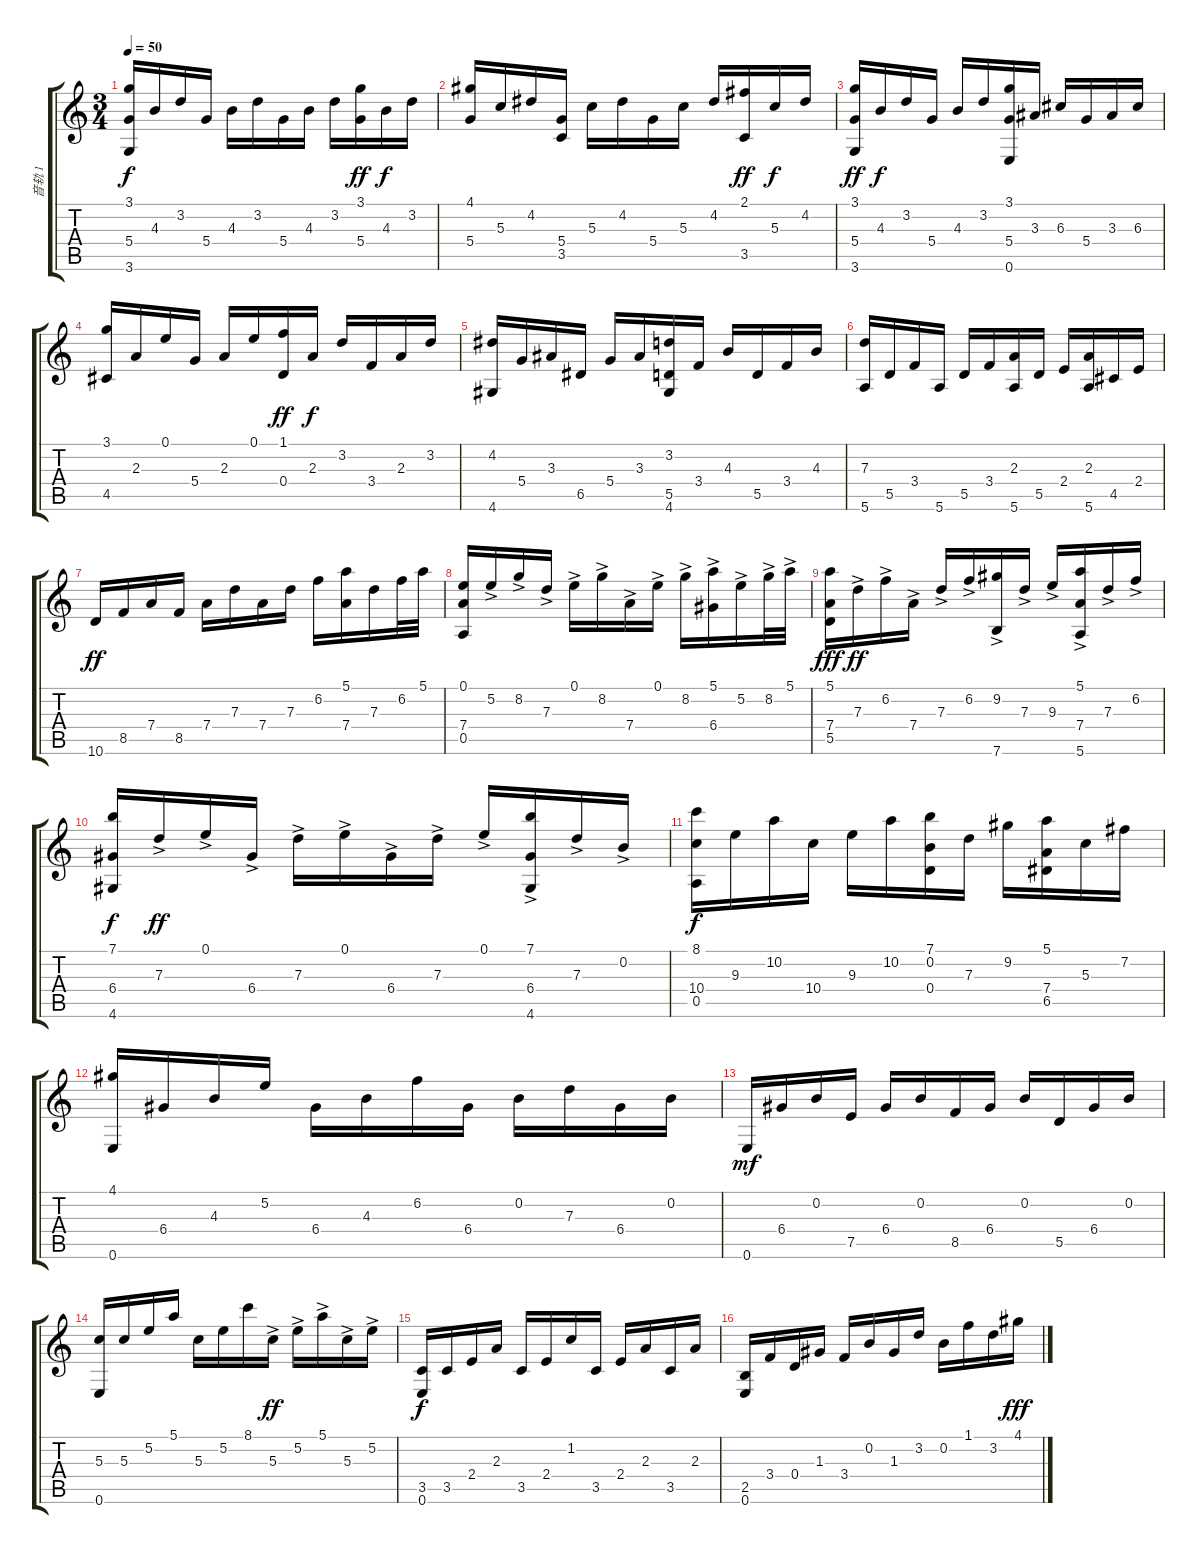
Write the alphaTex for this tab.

\track ("音轨 1" "音轨 1") {instrument acousticguitarnylon}
\staff {score tabs}
\tuning (E4 B3 G3 D3 A2 E2) {hide}
\ts (3 4)
\tempo 50
\clef g2
\ks c
(3.1 5.4 3.6).16{dy f} 4.3.16 3.2.16 5.4.16 4.3.16 3.2.16 5.4.16 4.3.16 3.2.16 (3.1 5.4).16{dy ff} 4.3.16{dy f} 3.2.16 |
(4.1 5.4).16 5.3.16 4.2.16 (5.4 3.5).16 5.3.16 4.2.16 5.4.16 5.3.16 4.2.16 (2.1 3.5).16{dy ff} 5.3.16{dy f} 4.2.16 |
(3.1 5.4 3.6).16{dy ff} 4.3.16{dy f} 3.2.16 5.4.16 4.3.16 3.2.16 (3.1 5.4 0.6).16 3.3.16 6.3.16 5.4.16 3.3.16 6.3.16 |
(3.1 4.5).16 2.3.16 0.1.16 5.4.16 2.3.16 0.1.16 (1.1 0.4).16{dy ff} 2.3.16{dy f} 3.2.16 3.4.16 2.3.16 3.2.16 |
(4.2 4.6).16 5.4.16 3.3.16 6.5.16 5.4.16 3.3.16 (3.2 5.5 4.6).16 3.4.16 4.3.16 5.5.16 3.4.16 4.3.16 |
(7.3 5.6).16 5.5.16 3.4.16 5.6.16 5.5.16 3.4.16 (2.3 5.6).16 5.5.16 2.4.16 (2.3 5.6).16 4.5.16 2.4.16 |
10.6.16{dy ff} 8.5.16 7.4.16 8.5.16 7.4.16 7.3.16 7.4.16 7.3.16 6.2.16 (5.1 7.4).16 7.3.16 6.2.32 5.1.32 |
(0.1 7.4 0.5).16 5.2{ac}.16 8.2{ac}.16 7.3{ac}.16 0.1{ac}.16 8.2{ac}.16 7.4{ac}.16 0.1{ac}.16 8.2{ac}.16 (5.1{ac} 6.4{ac}).16 5.2{ac}.16 8.2{ac}.32 5.1{ac}.32 |
(5.1 7.4 5.5).16{dy fff} 7.3{ac}.16{dy ff} 6.2{ac}.16 7.4{ac}.16 7.3{ac}.16 6.2{ac}.16 (9.2{ac} 7.6{ac}).16 7.3{ac}.16 9.3{ac}.16 (5.1{ac} 7.4{ac} 5.6{ac}).16 7.3{ac}.16 6.2{ac}.16 |
(7.1 6.4 4.6).16{dy f} 7.3{ac}.16{dy ff} 0.1{ac}.16 6.4{ac}.16 7.3{ac}.16 0.1{ac}.16 6.4{ac}.16 7.3{ac}.16 0.1{ac}.16 (7.1{ac} 6.4{ac} 4.6{ac}).16 7.3{ac}.16 0.2{ac}.16 |
(8.1 10.4 0.5).16{dy f} 9.3.16 10.2.16 10.4.16 9.3.16 10.2.16 (7.1 0.2 0.4).16 7.3.16 9.2.16 (5.1 7.4 6.5).16 5.3.16 7.2.16 |
(4.1 0.6).16 6.4.16 4.3.16 5.2.16 6.4.16 4.3.16 6.2.16 6.4.16 0.2.16 7.3.16 6.4.16 0.2.16 |
0.6.16{dy mf} 6.4.16 0.2.16 7.5.16 6.4.16 0.2.16 8.5.16 6.4.16 0.2.16 5.5.16 6.4.16 0.2.16 |
(5.3 0.6).16 5.3.16 5.2.16 5.1.16 5.3.16 5.2.16 8.1.16 5.3{ac}.16{dy ff} 5.2{ac}.16 5.1{ac}.16 5.3{ac}.16 5.2{ac}.16 |
(3.5 0.6).16{dy f} 3.5.16 2.4.16 2.3.16 3.5.16 2.4.16 1.2.16 3.5.16 2.4.16 2.3.16 3.5.16 2.3.16 |
(2.5 0.6).16 3.4.16 0.4.16 1.3.16 3.4.16 0.2.16 1.3.16 3.2.16 0.2.16 1.1.16 3.2.16 4.1.16{dy fff}
